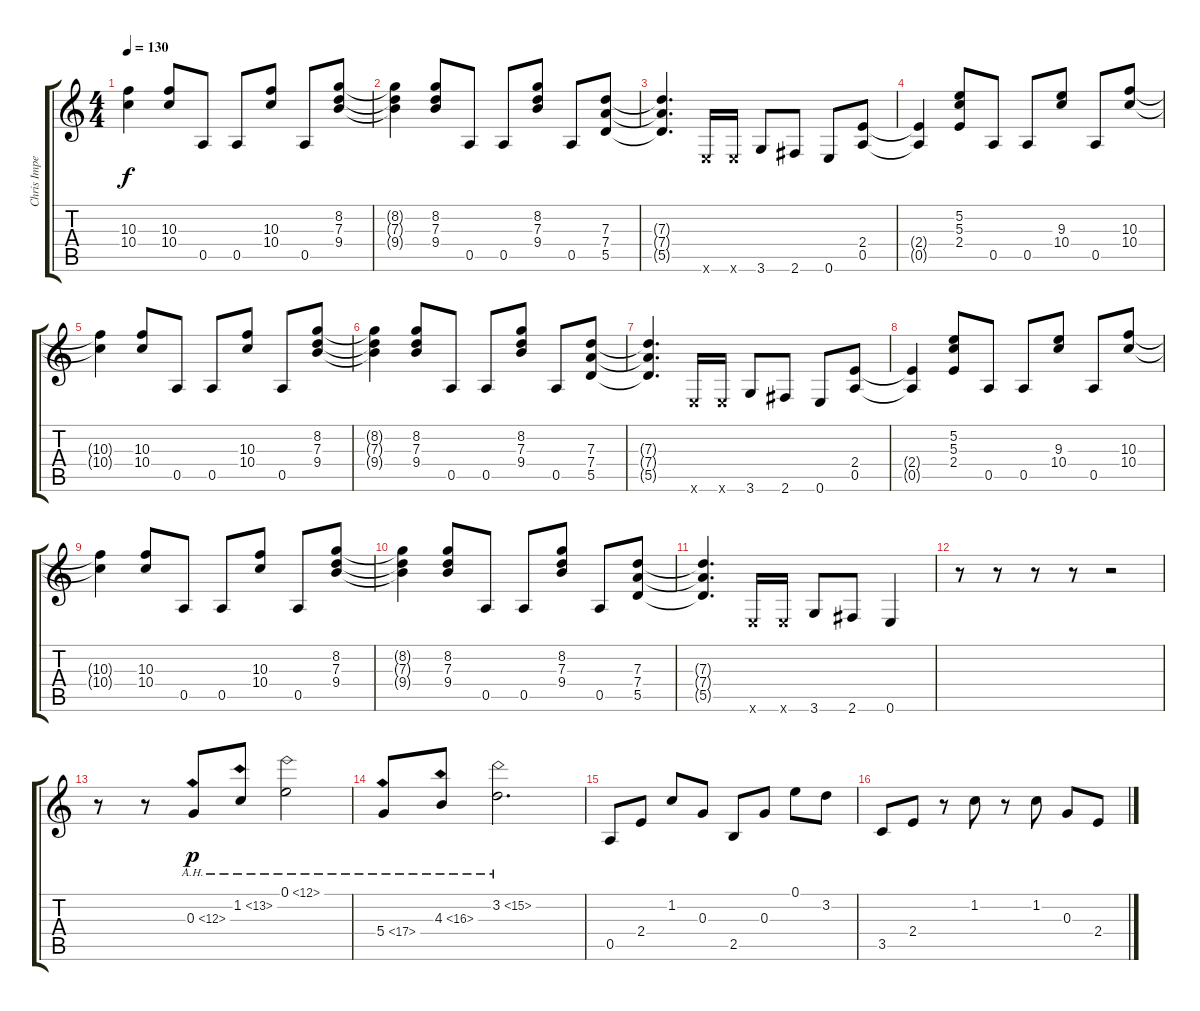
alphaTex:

\track ("Chris Impelliteri" "Chris Impe") {instrument overdrivenguitar}
\staff {score tabs}
\tuning (E4 B3 G3 D3 A2 E2) {hide}
\ts (4 4)
\tempo 130
\clef g2
\ks c
(10.3{t} 10.4{t}).4{dy f} (10.3 10.4).8 0.5.8 0.5.8 (10.3 10.4).8 0.5.8 (8.2 7.3 9.4).8 |
(8.2{t} 7.3{t} 9.4{t}).4 (8.2 7.3 9.4).8 0.5.8 0.5.8 (8.2 7.3 9.4).8 0.5.8 (7.3 7.4 5.5).8 |
(7.3{t} 7.4{t} 5.5{t}).4{d} 0.6{x}.16 0.6{x}.16 3.6.8 2.6.8 0.6.8 (2.4 0.5).8 |
(2.4{t} 0.5{t}).4 (5.2 5.3 2.4).8 0.5.8 0.5.8 (9.3 10.4).8 0.5.8 (10.3 10.4).8 |
(10.3{t} 10.4{t}).4 (10.3 10.4).8 0.5.8 0.5.8 (10.3 10.4).8 0.5.8 (8.2 7.3 9.4).8 |
(8.2{t} 7.3{t} 9.4{t}).4 (8.2 7.3 9.4).8 0.5.8 0.5.8 (8.2 7.3 9.4).8 0.5.8 (7.3 7.4 5.5).8 |
(7.3{t} 7.4{t} 5.5{t}).4{d} 0.6{x}.16 0.6{x}.16 3.6.8 2.6.8 0.6.8 (2.4 0.5).8 |
(2.4{t} 0.5{t}).4 (5.2 5.3 2.4).8 0.5.8 0.5.8 (9.3 10.4).8 0.5.8 (10.3 10.4).8 |
(10.3{t} 10.4{t}).4 (10.3 10.4).8 0.5.8 0.5.8 (10.3 10.4).8 0.5.8 (8.2 7.3 9.4).8 |
(8.2{t} 7.3{t} 9.4{t}).4 (8.2 7.3 9.4).8 0.5.8 0.5.8 (8.2 7.3 9.4).8 0.5.8 (7.3 7.4 5.5).8 |
(7.3{t} 7.4{t} 5.5{t}).4{d} 0.6{x}.16 0.6{x}.16 3.6.8 2.6.8 0.6.4 |
r.8 r.8 r.8 r.8 r.2 |
r.8 r.8 0.3{ah 12}.8{dy p} 1.2{ah 12}.8 0.1{ah 12}.2 |
5.4{ah 12}.8 4.3{ah 12}.8 3.2{ah 12}.2{d} |
0.5.8 2.4.8 1.2.8 0.3.8 2.5.8 0.3.8 0.1.8 3.2.8 |
3.5.8 2.4.8 r.8 1.2.8 r.8 1.2.8 0.3.8 2.4.8
